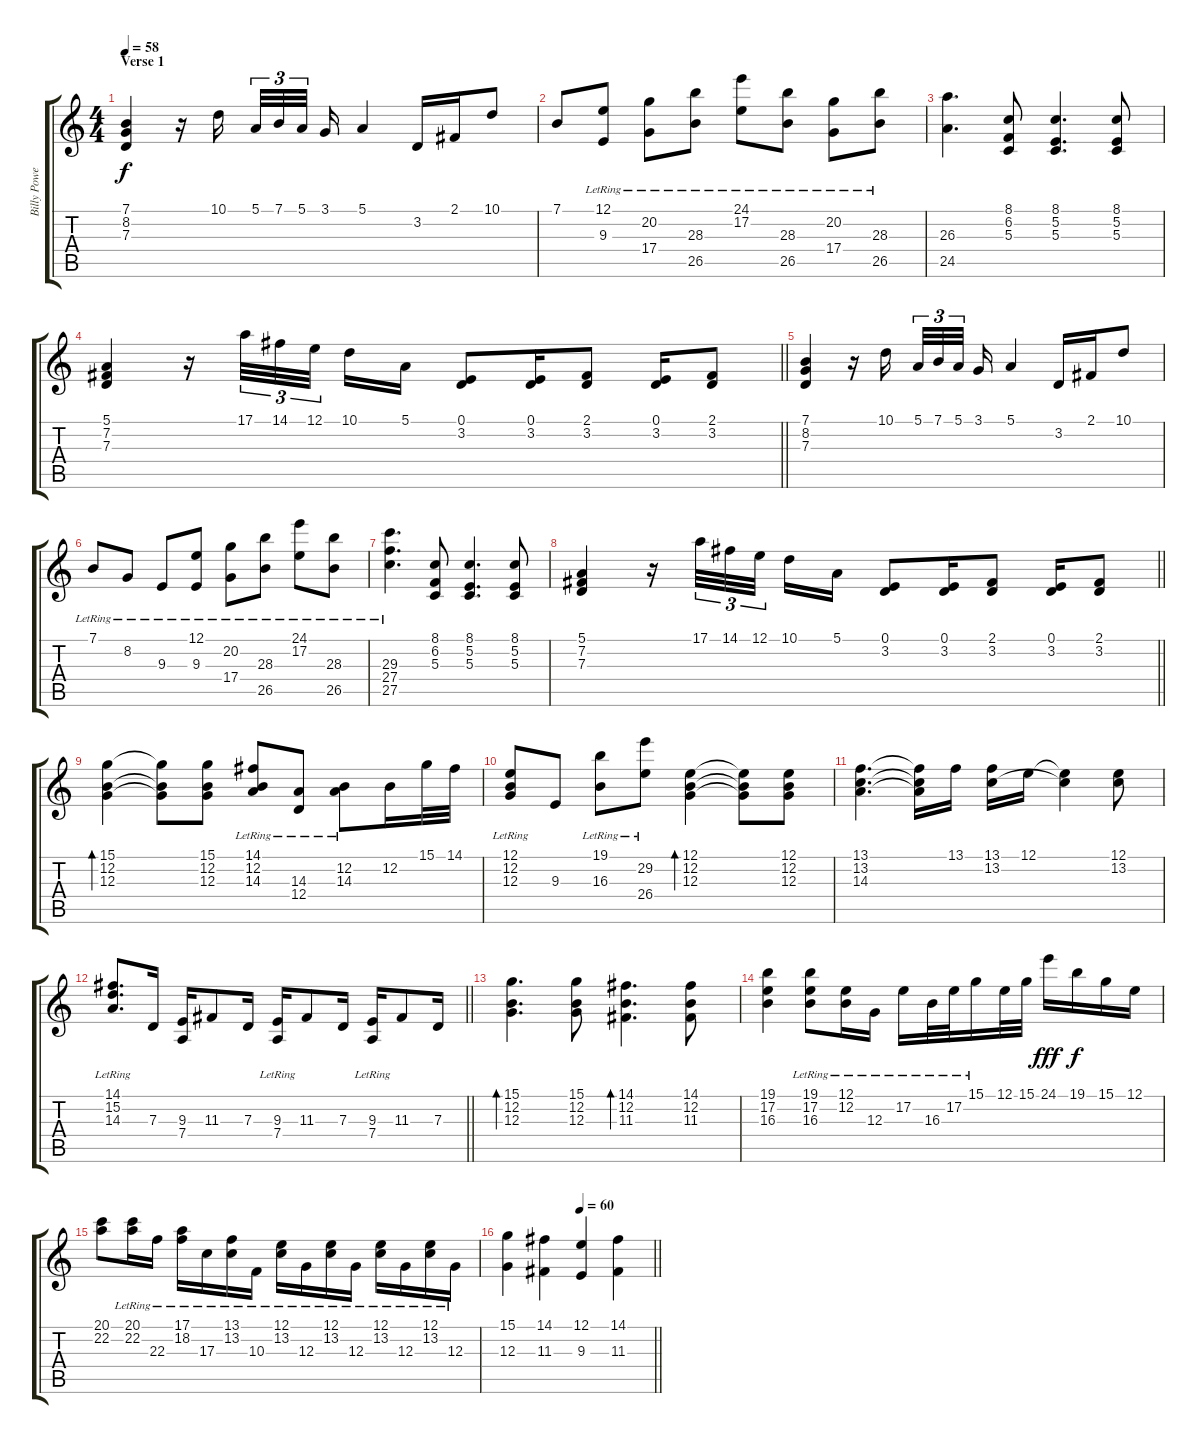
\track ("Billy Powell (keyboard right hand)" "Billy Powe") {instrument acousticgrandpiano}
\staff {score tabs}
\tuning (E4 B3 G3 D3 A2 E2) {hide}
\ts (4 4)
\section ("" "Verse 1")
\tempo 58
\clef g2
\ks c
(7.1 8.2 7.3).4{dy f} r.16 10.1.16{beam splitsecondary} 5.1.32{tu (3 2)} 7.1.32{tu (3 2)} 5.1.32{tu (3 2) beam splitsecondary} 3.1.16 5.1.4 3.2.16 2.1.16 10.1.8 |
7.1.8 (12.1{lr} 9.3{lr}).8 (20.2{lr} 17.4{lr}).8 (28.3{lr} 26.5{lr}).8 (24.1{lr} 17.2{lr}).8 (28.3{lr} 26.5{lr}).8 (20.2{lr} 17.4{lr}).8 (28.3{lr} 26.5{lr}).8 |
(26.3 24.5).4{d} (8.1 6.2 5.3).8 (8.1 5.2 5.3).4{d} (8.1 5.2 5.3).8 |
\barLineRight lightlight
(5.1 7.2 7.3).4 r.16 17.1.32{tu (3 2)} 14.1.32{tu (3 2)} 12.1.32{tu (3 2) beam splitsecondary} 10.1.16 5.1.16 (0.1 3.2).8 (0.1 3.2).16 (2.1 3.2).8 (0.1 3.2).16 (2.1 3.2).8 |
(7.1 8.2 7.3).4 r.16 10.1.16{beam splitsecondary} 5.1.32{tu (3 2)} 7.1.32{tu (3 2)} 5.1.32{tu (3 2) beam splitsecondary} 3.1.16 5.1.4 3.2.16 2.1.16 10.1.8 |
7.1{lr}.8 8.2{lr}.8 9.3{lr}.8 (12.1 9.3{lr}).8 (20.2{lr} 17.4).8 (28.3{lr} 26.5{lr}).8 (24.1{lr} 17.2{lr}).8 (28.3{lr} 26.5{lr}).8 |
(29.3 27.4{lr} 27.5{lr}).4{d} (8.1 6.2 5.3).8 (8.1 5.2 5.3).4{d} (8.1 5.2 5.3).8 |
\barLineRight lightlight
(5.1 7.2 7.3).4 r.16 17.1.32{tu (3 2)} 14.1.32{tu (3 2)} 12.1.32{tu (3 2) beam splitsecondary} 10.1.16 5.1.16 (0.1 3.2).8 (0.1 3.2).16 (2.1 3.2).8 (0.1 3.2).16 (2.1 3.2).8 |
(15.1 12.2 12.3).4{bd 60} (15.1{t} 12.2{t} 12.3{t}).8 (15.1 12.2 12.3).8 (14.1{lr} 12.2 14.3{lr}).8 (14.3{lr} 12.4{lr}).8 (12.2{lr} 14.3{lr}).8 12.2.16 15.1.32 14.1.32 |
(12.1{lr} 12.2{lr} 12.3{lr}).8 9.3.8 (19.1{lr} 16.3{lr}).8 (29.2{lr} 26.4{lr}).8 (12.1 12.2 12.3).4{bd 60} (12.1{t} 12.2{t} 12.3{t}).8 (12.1 12.2 12.3).8 |
(13.1 13.2 14.3).4{d} (13.1{t} 13.2{t} 14.3{t}).16 13.1.16 (13.1 13.2).16 12.1.16 (12.1{t} 13.2{t}).4 (12.1 13.2).8 |
\barLineRight lightlight
(14.1{lr} 15.2{lr} 14.3).8{d} 7.3.16 (9.3 7.4).16 11.3.8 7.3.16 (9.3 7.4{lr}).16 11.3.8 7.3.16 (9.3 7.4{lr}).16 11.3.8 7.3.16 |
(15.1 12.2 12.3).4{d bd 60} (15.1 12.2 12.3).8 (14.1 12.2 11.3).4{d bd 60} (14.1 12.2 11.3).8 |
(19.1 17.2 16.3).4 (19.1{lr} 17.2{lr} 16.3).8 (12.1{lr} 12.2{lr}).16 12.3{lr}.16 17.2{lr}.16 16.3{lr}.32 17.2{lr}.32 15.1{lr}.16 12.1.32 15.1.32 24.1.16{dy fff} 19.1.16{dy f} 15.1.16 12.1.16 |
(20.1 22.2).8 (20.1{lr} 22.2{lr}).16 22.3{lr}.16 (17.1{lr} 18.2{lr}).16 17.3{lr}.16 (13.1{lr} 13.2{lr}).16 10.3{lr}.16 (12.1{lr} 13.2{lr}).16 12.3{lr}.16 (12.1{lr} 13.2{lr}).16 12.3{lr}.16 (12.1{lr} 13.2{lr}).16 12.3{lr}.16 (12.1{lr} 13.2{lr}).16 12.3{lr}.16 |
\tempo (60 0.5)
\barLineRight lightlight
(15.1 12.3).4 (14.1 11.3).4 (12.1 9.3).4 (14.1 11.3).4
